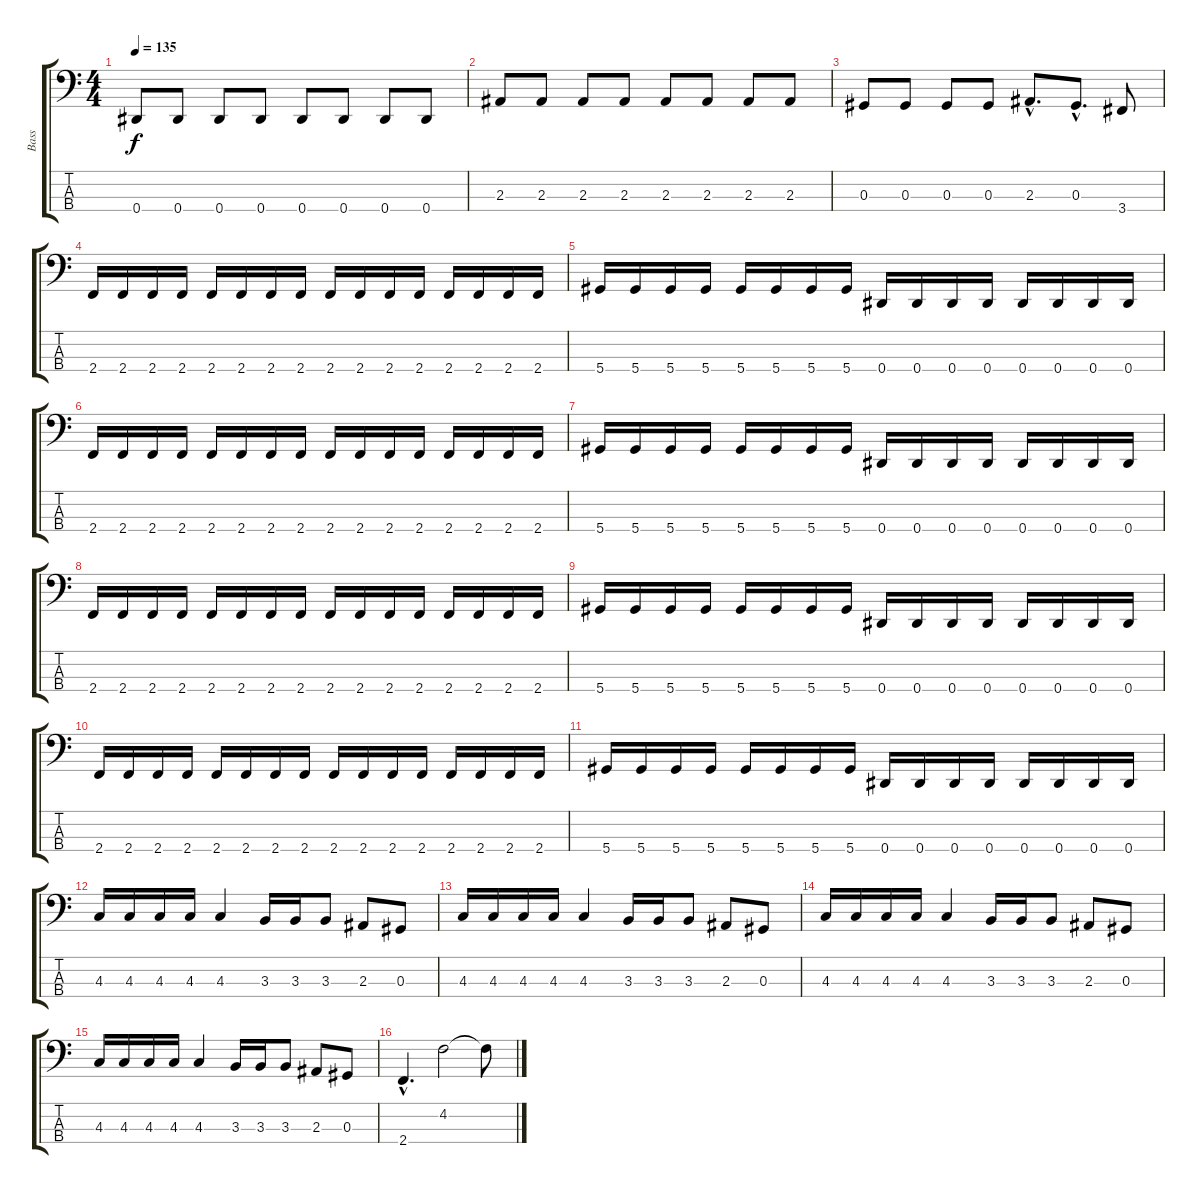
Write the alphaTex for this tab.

\track ("Bass" "Bass") {instrument electricbasspick}
\staff {score tabs}
\tuning (Gb2 Db2 Ab1 Eb1) {hide}
\ts (4 4)
\tempo 135
\clef f4
\ks c
0.4.8{dy f} 0.4.8 0.4.8 0.4.8 0.4.8 0.4.8 0.4.8 0.4.8 |
2.3.8 2.3.8 2.3.8 2.3.8 2.3.8 2.3.8 2.3.8 2.3.8 |
0.3.8 0.3.8 0.3.8 0.3.8 2.3{hac}.8{d} 0.3{hac}.8{d} 3.4.8 |
2.4.16 2.4.16 2.4.16 2.4.16 2.4.16 2.4.16 2.4.16 2.4.16 2.4.16 2.4.16 2.4.16 2.4.16 2.4.16 2.4.16 2.4.16 2.4.16 |
5.4.16 5.4.16 5.4.16 5.4.16 5.4.16 5.4.16 5.4.16 5.4.16 0.4.16 0.4.16 0.4.16 0.4.16 0.4.16 0.4.16 0.4.16 0.4.16 |
2.4.16 2.4.16 2.4.16 2.4.16 2.4.16 2.4.16 2.4.16 2.4.16 2.4.16 2.4.16 2.4.16 2.4.16 2.4.16 2.4.16 2.4.16 2.4.16 |
5.4.16 5.4.16 5.4.16 5.4.16 5.4.16 5.4.16 5.4.16 5.4.16 0.4.16 0.4.16 0.4.16 0.4.16 0.4.16 0.4.16 0.4.16 0.4.16 |
2.4.16 2.4.16 2.4.16 2.4.16 2.4.16 2.4.16 2.4.16 2.4.16 2.4.16 2.4.16 2.4.16 2.4.16 2.4.16 2.4.16 2.4.16 2.4.16 |
5.4.16 5.4.16 5.4.16 5.4.16 5.4.16 5.4.16 5.4.16 5.4.16 0.4.16 0.4.16 0.4.16 0.4.16 0.4.16 0.4.16 0.4.16 0.4.16 |
2.4.16 2.4.16 2.4.16 2.4.16 2.4.16 2.4.16 2.4.16 2.4.16 2.4.16 2.4.16 2.4.16 2.4.16 2.4.16 2.4.16 2.4.16 2.4.16 |
5.4.16 5.4.16 5.4.16 5.4.16 5.4.16 5.4.16 5.4.16 5.4.16 0.4.16 0.4.16 0.4.16 0.4.16 0.4.16 0.4.16 0.4.16 0.4.16 |
4.3.16 4.3.16 4.3.16 4.3.16 4.3.4 3.3.16 3.3.16 3.3.8 2.3.8 0.3.8 |
4.3.16 4.3.16 4.3.16 4.3.16 4.3.4 3.3.16 3.3.16 3.3.8 2.3.8 0.3.8 |
4.3.16 4.3.16 4.3.16 4.3.16 4.3.4 3.3.16 3.3.16 3.3.8 2.3.8 0.3.8 |
4.3.16 4.3.16 4.3.16 4.3.16 4.3.4 3.3.16 3.3.16 3.3.8 2.3.8 0.3.8 |
2.4{hac}.4{d} 4.2.2 4.2{t}.8
